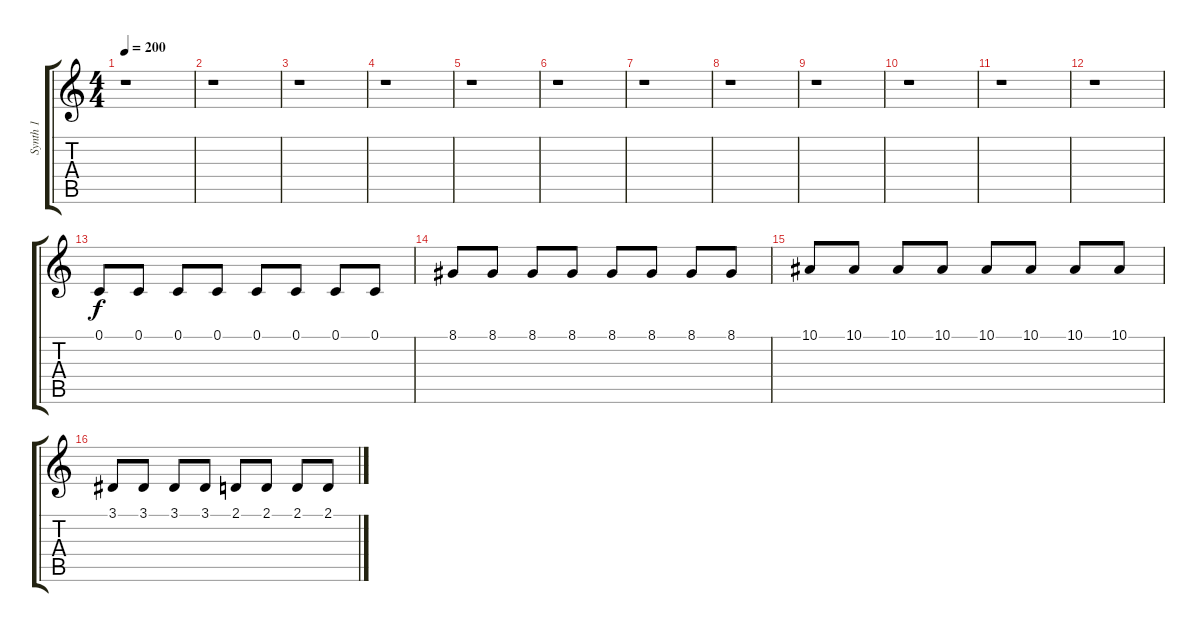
\track ("Synth 1" "Synth 1") {instrument lead2sawtooth}
\staff {score tabs}
\tuning (C4 G3 Eb3 Bb2 F2 C2) {hide}
\ts (4 4)
\tempo 200
\clef g2
\ks c
r.1{dy f} |
r.1 |
r.1 |
r.1 |
r.1 |
r.1 |
r.1 |
r.1 |
r.1 |
r.1 |
r.1 |
r.1 |
0.1.8 0.1.8 0.1.8 0.1.8 0.1.8 0.1.8 0.1.8 0.1.8 |
8.1.8 8.1.8 8.1.8 8.1.8 8.1.8 8.1.8 8.1.8 8.1.8 |
10.1.8 10.1.8 10.1.8 10.1.8 10.1.8 10.1.8 10.1.8 10.1.8 |
3.1.8 3.1.8 3.1.8 3.1.8 2.1.8 2.1.8 2.1.8 2.1.8
